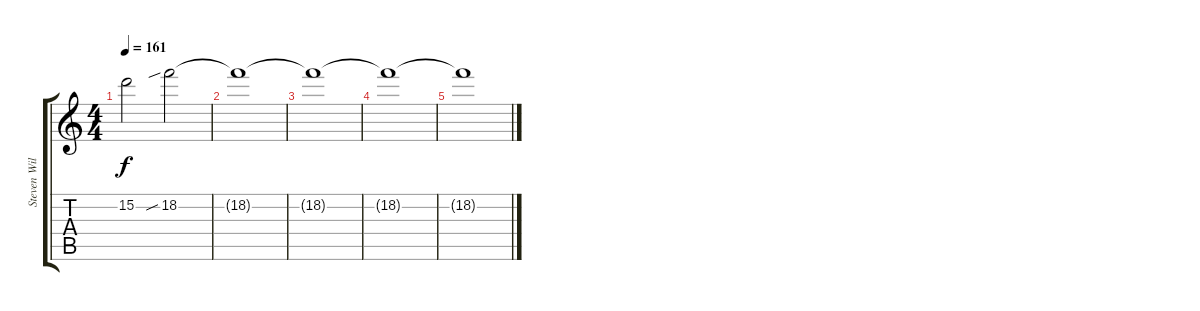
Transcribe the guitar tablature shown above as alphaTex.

\track ("Steven Wilson (Guitar 5)" "Steven Wil") {instrument overdrivenguitar}
\staff {score tabs}
\tuning (E4 B3 G3 D3 A2 D2) {hide}
\ts (4 4)
\tempo 161
\clef g2
\ks c
15.2{t}.2{dy f} 18.2{sib}.2 |
18.2{t}.1 |
18.2{t}.1 |
18.2{t}.1 |
18.2{t}.1
